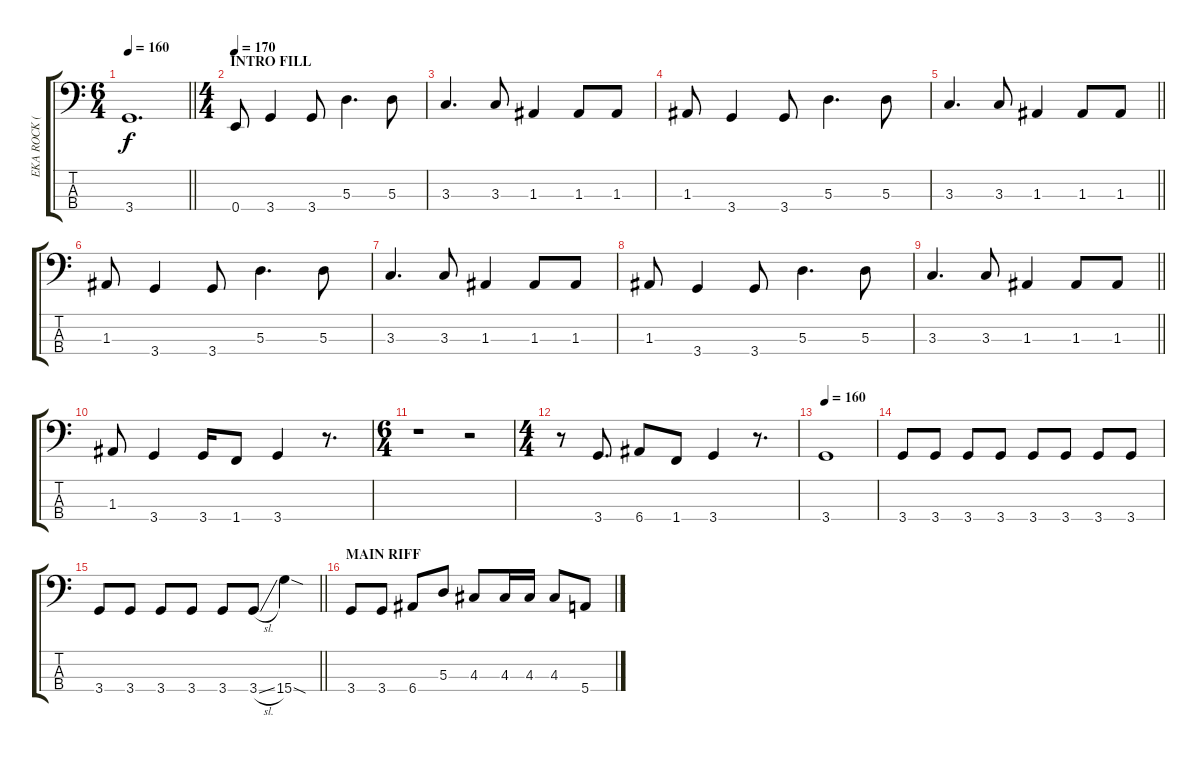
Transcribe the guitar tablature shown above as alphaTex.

\track ("EKA ROCK (BASS)" "EKA ROCK (") {instrument electricbasspick}
\staff {score tabs}
\tuning (G2 D2 A1 E1) {hide}
\ts (6 4)
\tempo 160
\clef f4
\barLineRight lightlight
\ks c
3.4.1{d dy f} |
\ts (4 4)
\section ("" "INTRO FILL")
\tempo 170
0.4.8 3.4.4 3.4.8 5.3.4{d} 5.3.8 |
3.3.4{d} 3.3.8 1.3.4 1.3.8 1.3.8 |
1.3.8 3.4.4 3.4.8 5.3.4{d} 5.3.8 |
\barLineRight lightlight
3.3.4{d} 3.3.8 1.3.4 1.3.8 1.3.8 |
1.3.8 3.4.4 3.4.8 5.3.4{d} 5.3.8 |
3.3.4{d} 3.3.8 1.3.4 1.3.8 1.3.8 |
1.3.8 3.4.4 3.4.8 5.3.4{d} 5.3.8 |
\barLineRight lightlight
3.3.4{d} 3.3.8 1.3.4 1.3.8 1.3.8 |
1.3.8 3.4.4 3.4.16 1.4.8 3.4.4 r.8{d} |
\ts (6 4)
r.1 r.2 |
\ts (4 4)
r.8 3.4.8{d} 6.4.8 1.4.8 3.4.4 r.8{d} |
\tempo 160
3.4.1 |
3.4.8 3.4.8 3.4.8 3.4.8 3.4.8 3.4.8 3.4.8 3.4.8 |
\barLineRight lightlight
3.4.8 3.4.8 3.4.8 3.4.8 3.4.8 3.4{sl}.8 15.4{sod}.4 |
\section ("" "MAIN RIFF")
3.4.8 3.4.8 6.4.8 5.3.8 4.3.8 4.3.16 4.3.16 4.3.8 5.4.8
